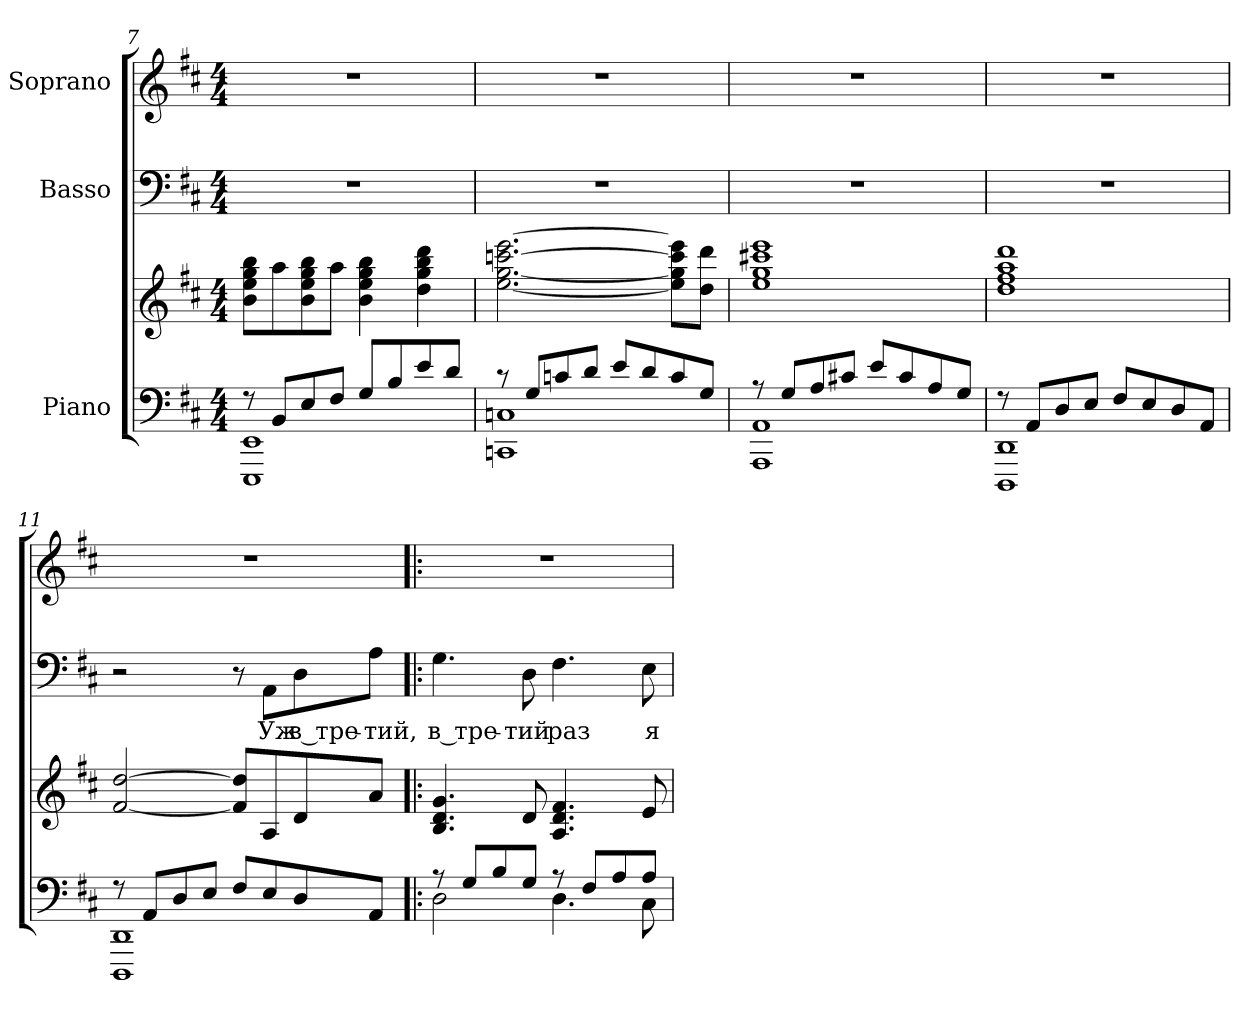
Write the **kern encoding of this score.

**kern	**kern	**kern	**text	**kern
*part3	*part3	*part2	*part2	*part1
*staff4	*staff3	*staff2	*staff2	*staff1
*I"Piano	*	*I"Basso	*	*I"Soprano
*clefF4	*clefG2	*clefF4	*	*clefG2
*k[f#c#]	*k[f#c#]	*k[f#c#]	*	*k[f#c#]
*D:	*D:	*D:	*	*D:
*M4/4	*M4/4	*M4/4	*	*M4/4
=7	=7	=7	=7	=7
*^	*	*	*	*
8r	1EEEi 1EEi	8bi\ 8eei 8ggi 8bbiL	1r	.	1r
8BBi/L	.	8aai\	.	.	.
8Ei/	.	8bi\ 8eei 8ggi 8bbi	.	.	.
8F#i/J	.	8aai\J	.	.	.
8Gi/L	.	4bi\ 4eei 4ggi 4bbi	.	.	.
8Bi/	.	.	.	.	.
8ei/	.	4ddi\ 4ggi 4bbi 4dddi	.	.	.
8di/J	.	.	.	.	.
=8	=8	=8	=8	=8	=8
8r	1CCni 1Cni	[<2.eei\ [<2.ggi [>2.cccni [>2.eeei	1r	.	1r
8Gi/L	.	.	.	.	.
8cni/	.	.	.	.	.
8di/J	.	.	.	.	.
8ei/L	.	.	.	.	.
8di/	.	.	.	.	.
8ci/	.	8eei\] 8ggi] 8ccci] 8eeei]L	.	.	.
8Gi/J	.	8ddi\ 8dddiJ	.	.	.
=9	=9	=9	=9	=9	=9
8r	1AAAi 1AAi	1eei 1ggi 1ccc#Xi 1eeei	1r	.	1r
8Gi/L	.	.	.	.	.
8Ai/	.	.	.	.	.
8c#Xi/J	.	.	.	.	.
8ei/L	.	.	.	.	.
8c#i/	.	.	.	.	.
8Ai/	.	.	.	.	.
8Gi/J	.	.	.	.	.
!!LO:LB:g=z
=10	=10	=10	=10	=10	=10
8r	1DDDi 1DDi	1ddi 1ff#i 1aai 1dddi	1r	.	1r
8AAi/L	.	.	.	.	.
8Di/	.	.	.	.	.
8Ei/J	.	.	.	.	.
8F#i/L	.	.	.	.	.
8Ei/	.	.	.	.	.
8Di/	.	.	.	.	.
8AAi/J	.	.	.	.	.
=11	=11	=11	=11	=11	=11
8r	1DDDi 1DDi	[<2f#i/ [>2ddi	2r	.	1r
8AAi/L	.	.	.	.	.
8Di/	.	.	.	.	.
8Ei/J	.	.	.	.	.
8F#i/L	.	8f#i/] 8ddi]L	8r	.	.
!	!	!	!	!LO:LY:a:color=#000000	!
8Ei/	.	8Ai/	8AAi\L	Уж	.
!	!	!	!	!LO:LY:a:color=#000000	!
8Di/	.	8di/	8Di\	в тре-	.
!	!	!	!	!LO:LY:a:color=#000000	!
8AAi/J	.	8ai/J	8Ai\J	-тий,	.
=12!|:	=12!|:	=12!|:	=12!|:	=12!|:	=12!|:
!	!	!	!	!LO:LY:a:color=#000000	!
8r	2Di\	4.Bi/ 4.di 4.gi	4.Gi\	в тре-	1r
8Gi/L	.	.	.	.	.
8Bi/	.	.	.	.	.
!	!	!	!	!LO:LY:a:color=#000000	!
8Gi/J	.	8di/	8Di\	-тий	.
!	!	!	!	!LO:LY:a:color=#000000	!
8r	4.Di\	4.Ai/ 4.di 4.f#i	4.F#i\	раз	.
8F#i/L	.	.	.	.	.
8Ai/	.	.	.	.	.
!	!	!	!	!LO:LY:a:color=#000000	!
8Ai/J	8C#i\	8ei/	8Ei\	я-	.
*v	*v	*	*	*	*
=	=	=	=	=
*-	*-	*-	*-	*-
